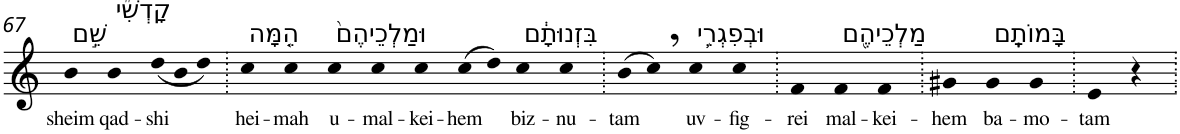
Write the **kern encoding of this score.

**kern	**text
*part1	*part1
*staff1	*staff1
*I"Piano	*
*I'Pno	*
!!LO:PB:g=z
*clefG2	*
*k[]	*
=67	=67
!LO:TX:a:t=שֵׁ֣ם	!
!	!LO:LY:b
4b	sheim
!LO:TX:a:t=קָדְשִׁ֞י	!
!	!LO:LY:b
4b	qad-
*Xtuplet	*
!	!LO:LY:b
(<12dd	-shi
12b	.
12dd)	.
=68.	=68.
!LO:TX:a:t=הֵ֤מָּה	!
!	!LO:LY:b
4cc	hei-
!	!LO:LY:b
4cc	-mah
!LO:TX:a:t=וּמַלְכֵיהֶם֙	!
!	!LO:LY:b
4cc	u-
!	!LO:LY:b
4cc	-mal-
!	!LO:LY:b
4cc	-kei-
!	!LO:LY:b
(>8cc	-hem
8dd)	.
!LO:TX:a:t=בִּזְנוּתָ֔ם	!
!	!LO:LY:b
4cc	biz-
!	!LO:LY:b
4cc	-nu-
=69.	=69.
!	!LO:LY:b
(>8b	-tam
8cc,)	.
!LO:TX:a:t=וּבְפִגְרֵ֥י	!
!	!LO:LY:b
4cc	uv-
!	!LO:LY:b
4cc	-fig-
=70.	=70.
!	!LO:LY:b
4f	-rei
!LO:TX:a:t=מַלְכֵיהֶ֖ם	!
!	!LO:LY:b
4f	mal-
!	!LO:LY:b
4f	-kei-
=71.	=71.
!	!LO:LY:b
4g#X	-hem
!LO:TX:a:t=בָּמוֹתָֽם	!
!	!LO:LY:b
4g#	ba-
!	!LO:LY:b
4g#	-mo-
=72.	=72.
!	!LO:LY:b
4e	-tam
4r	.
=.	=.
*-	*-
